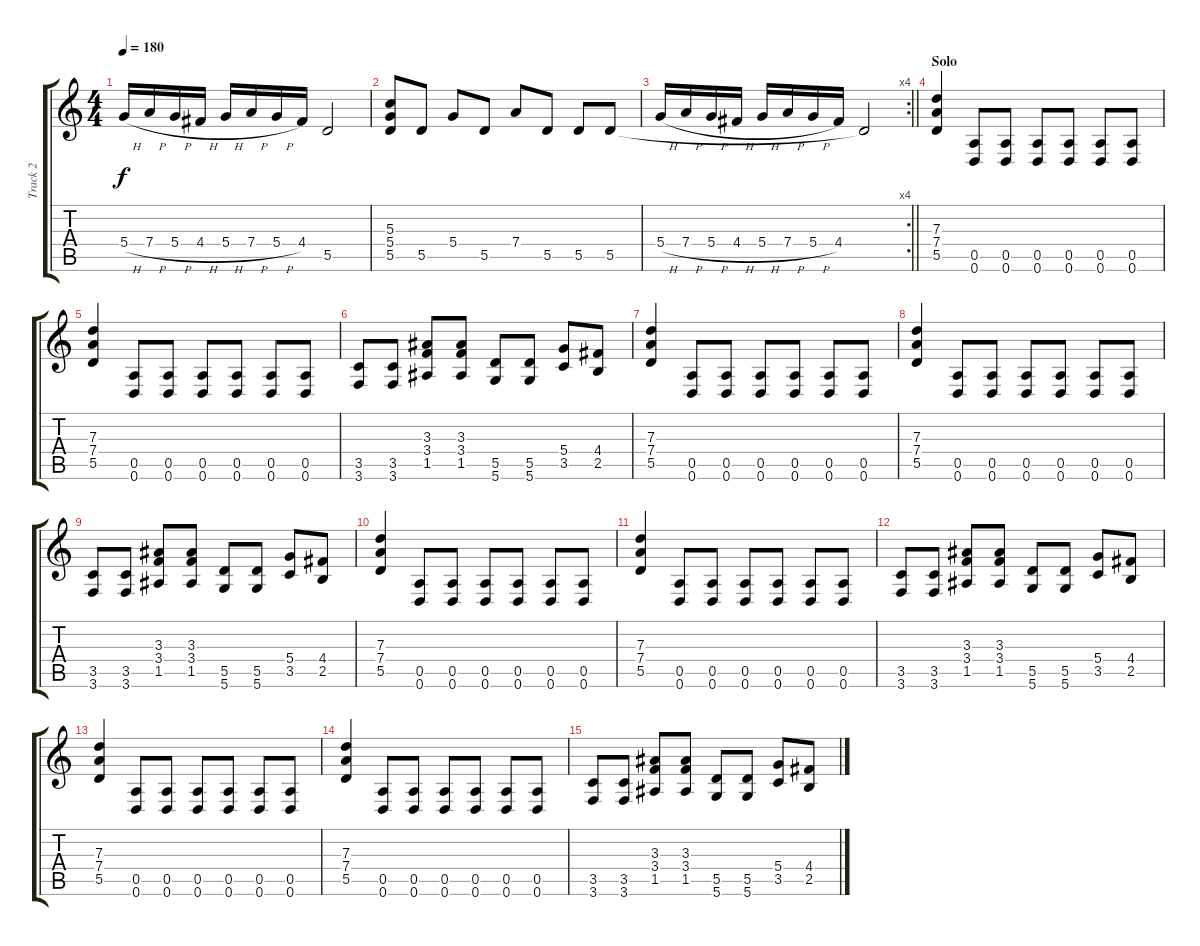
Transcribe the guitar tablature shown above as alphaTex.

\track ("Track 2" "Track 2") {instrument distortionguitar}
\staff {score tabs}
\tuning (E4 B3 G3 D3 A2 D2) {hide}
\ts (4 4)
\tempo 180
\clef g2
\ks c
5.4{h}.16{dy f} 7.4{h}.16 5.4{h}.16 4.4{h}.16 5.4{h}.16 7.4{h}.16 5.4{h}.16 4.4.16 5.5{t}.2 |
(5.3 5.4 5.5).8 5.5.8 5.4.8 5.5.8 7.4.8 5.5.8 5.5.8 5.5.8 |
\rc 4
\barLineRight lightlight
5.4{h}.16 7.4{h}.16 5.4{h}.16 4.4{h}.16 5.4{h}.16 7.4{h}.16 5.4{h}.16 4.4.16 5.5{t}.2 |
\section ("" "Solo")
(7.3 7.4 5.5).4 (0.5 0.6).8 (0.5 0.6).8 (0.5 0.6).8 (0.5 0.6).8 (0.5 0.6).8 (0.5 0.6).8 |
(7.3 7.4 5.5).4 (0.5 0.6).8 (0.5 0.6).8 (0.5 0.6).8 (0.5 0.6).8 (0.5 0.6).8 (0.5 0.6).8 |
(3.5 3.6).8 (3.5 3.6).8 (3.3 3.4 1.5).8 (3.3 3.4 1.5).8 (5.5 5.6).8 (5.5 5.6).8 (5.4 3.5).8 (4.4 2.5).8 |
(7.3 7.4 5.5).4 (0.5 0.6).8 (0.5 0.6).8 (0.5 0.6).8 (0.5 0.6).8 (0.5 0.6).8 (0.5 0.6).8 |
(7.3 7.4 5.5).4 (0.5 0.6).8 (0.5 0.6).8 (0.5 0.6).8 (0.5 0.6).8 (0.5 0.6).8 (0.5 0.6).8 |
(3.5 3.6).8 (3.5 3.6).8 (3.3 3.4 1.5).8 (3.3 3.4 1.5).8 (5.5 5.6).8 (5.5 5.6).8 (5.4 3.5).8 (4.4 2.5).8 |
(7.3 7.4 5.5).4 (0.5 0.6).8 (0.5 0.6).8 (0.5 0.6).8 (0.5 0.6).8 (0.5 0.6).8 (0.5 0.6).8 |
(7.3 7.4 5.5).4 (0.5 0.6).8 (0.5 0.6).8 (0.5 0.6).8 (0.5 0.6).8 (0.5 0.6).8 (0.5 0.6).8 |
(3.5 3.6).8 (3.5 3.6).8 (3.3 3.4 1.5).8 (3.3 3.4 1.5).8 (5.5 5.6).8 (5.5 5.6).8 (5.4 3.5).8 (4.4 2.5).8 |
(7.3 7.4 5.5).4 (0.5 0.6).8 (0.5 0.6).8 (0.5 0.6).8 (0.5 0.6).8 (0.5 0.6).8 (0.5 0.6).8 |
(7.3 7.4 5.5).4 (0.5 0.6).8 (0.5 0.6).8 (0.5 0.6).8 (0.5 0.6).8 (0.5 0.6).8 (0.5 0.6).8 |
(3.5 3.6).8 (3.5 3.6).8 (3.3 3.4 1.5).8 (3.3 3.4 1.5).8 (5.5 5.6).8 (5.5 5.6).8 (5.4 3.5).8 (4.4 2.5).8
